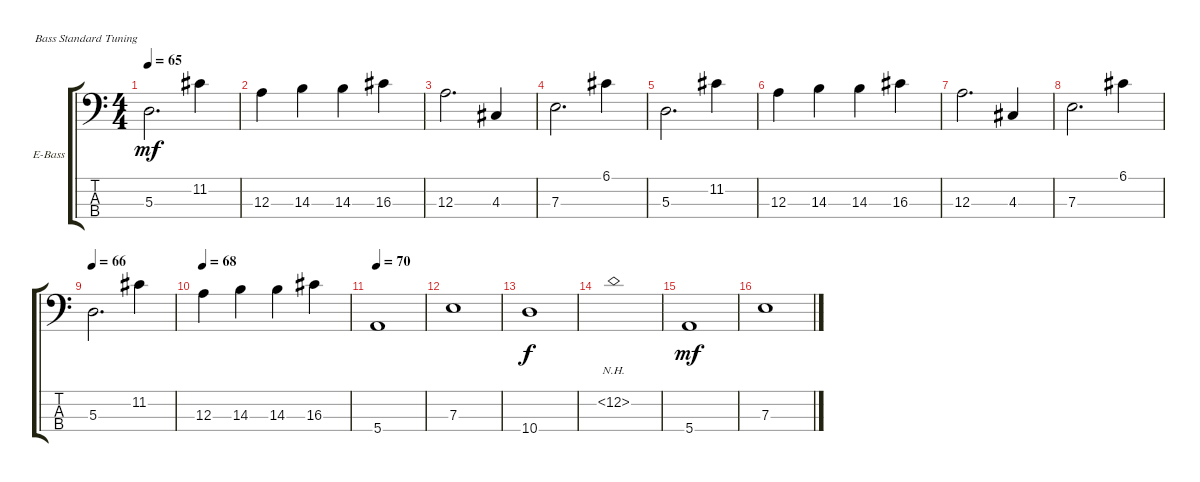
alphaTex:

\defaultSystemsLayout 4
\bracketExtendMode groupsimilarinstruments
\firstSystemTrackNameOrientation horizontal
\otherSystemsTrackNameOrientation horizontal
\track ("Eric Judy" "E-Bass") {instrument electricbassfinger}
\staff {score tabs}
\tuning (G2 D2 A1 E1)
\ts (4 4)
\tempo 65
\clef f4
\scale
0.333333
\ks c
5.3.2{d dy mf} 11.2.4 |
\scale
0.333333 12.3.4 14.3.4 14.3.4 16.3.4 |
\scale
0.333333 12.3.2{d} 4.3.4 |
\scale
0.333333 7.3.2{d} 6.1.4 |
\scale
0.333333 5.3.2{d} 11.2.4 |
\scale
0.333333 12.3.4 14.3.4 14.3.4 16.3.4 |
\scale
0.333333 12.3.2{d} 4.3.4 |
\scale
0.333333 7.3.2{d} 6.1.4 |
\tempo 66
\scale
0.333333 5.3.2{d} 11.2.4 |
\tempo 68
\scale
0.333333 12.3.4 14.3.4 14.3.4 16.3.4 |
\tempo 70
\scale
0.333333 5.4.1 |
\scale
0.333333 7.3.1 |
\scale
0.333333 10.4.1{dy f} |
\scale
0.333333 12.2{nh}.1 |
\scale
0.333333 5.4.1{dy mf} |
\scale
0.333333 7.3.1
